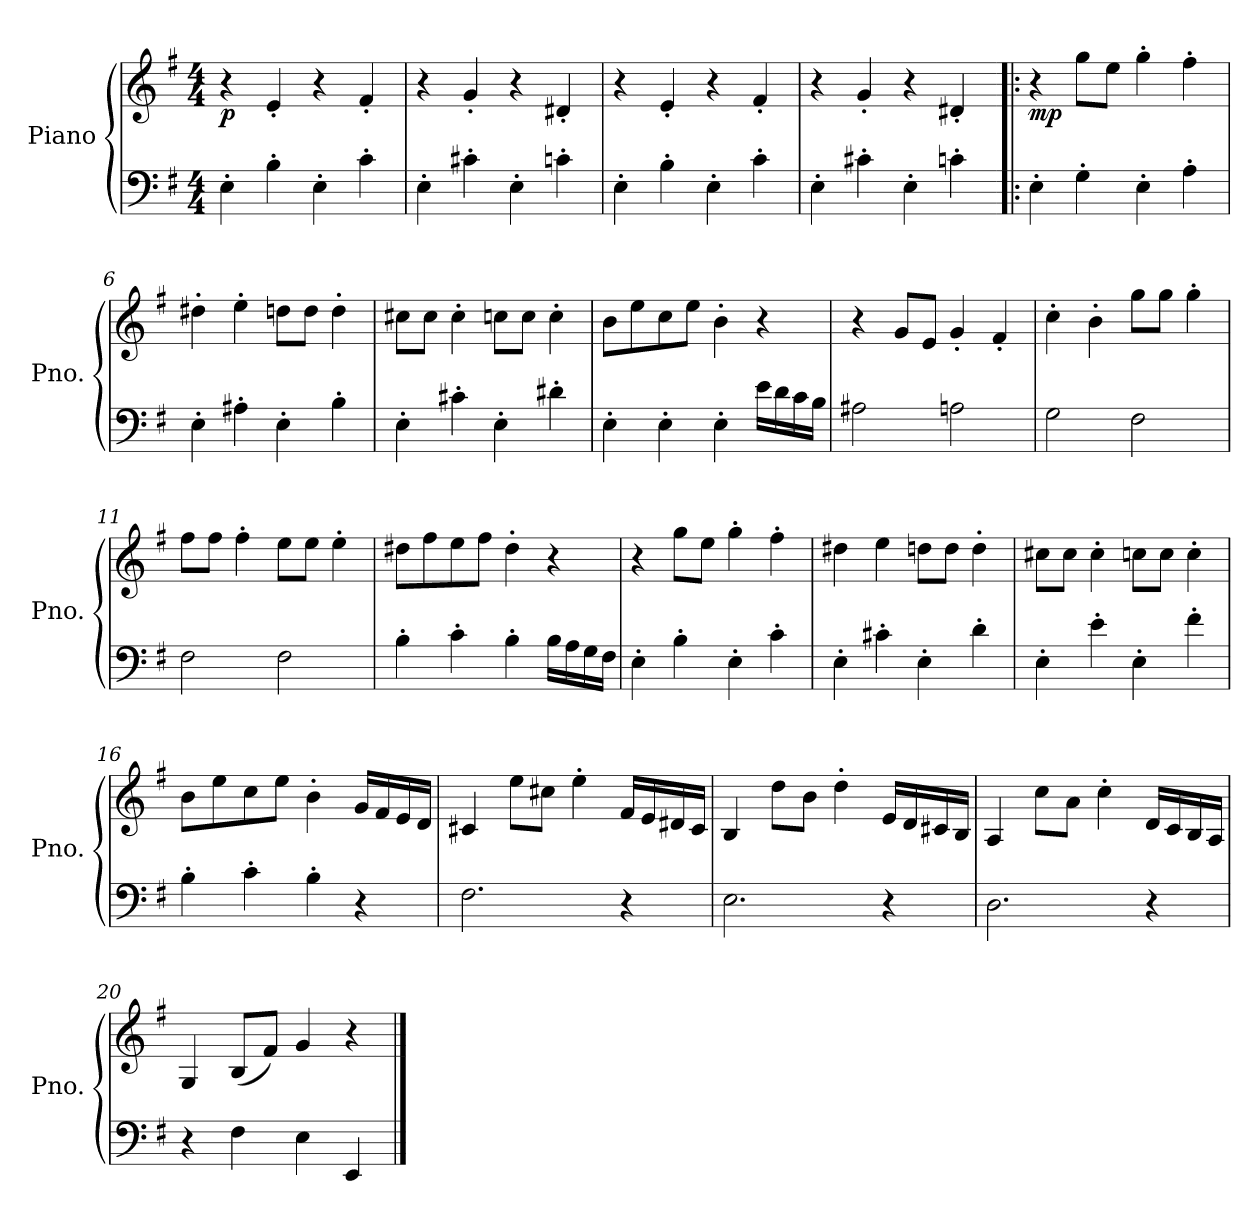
**kern	**kern	**dynam
*part1	*part1	*part1
*staff2	*staff1	*staff1/2
*I"Piano	*	*
*I'Pno.	*	*
*clefF4	*clefG2	*
*k[f#]	*k[f#]	*
*M4/4	*M4/4	*
=1	=1	=1
!	!	!LO:DY:b
4E'\	4r	p
4B'\	4e'/	.
4E'\	4r	.
4c'\	4f#'/	.
=2	=2	=2
4E'\	4r	.
4c#X'\	4g'/	.
4E'\	4r	.
4cn'\	4d#X'/	.
=3	=3	=3
4E'\	4r	.
4B'\	4e'/	.
4E'\	4r	.
4c'\	4f#'/	.
!!LO:LB:g=z
=4	=4	=4
4E'\	4r	.
4c#X'\	4g'/	.
4E'\	4r	.
4cn'\	4d#X'/	.
=5!|:	=5!|:	=5!|:
!	!	!LO:DY:b
4E'\	4r	mp
4G'\	8gg\L	.
.	8ee\J	.
4E'\	4gg'\	.
4A'\	4ff#'\	.
=6	=6	=6
4E'\	4dd#X'\	.
4A#X'\	4ee'\	.
4E'\	8ddn\L	.
.	8dd\J	.
4B'\	4dd'\	.
!!LO:LB:g=z
=7	=7	=7
4E'\	8cc#X\L	.
.	8cc#\J	.
4c#X'\	4cc#'\	.
4E'\	8ccn\L	.
.	8cc\J	.
4d#X'\	4cc'\	.
=8	=8	=8
4E'\	8b\L	.
.	8ee\	.
4E'\	8cc\	.
.	8ee\J	.
4E'\	4b'\	.
16e\LL	4r	.
16d\	.	.
16c\	.	.
16B\JJ	.	.
=9	=9	=9
2A#X\	4r	.
.	8g/L	.
.	8e/J	.
2An\	4g'/	.
.	4f#'/	.
!!LO:PB:g=z
=10	=10	=10
2G\	4cc'\	.
.	4b'\	.
2F#\	8gg\L	.
.	8gg\J	.
.	4gg'\	.
=11	=11	=11
2F#\	8ff#\L	.
.	8ff#\J	.
.	4ff#'\	.
2F#\	8ee\L	.
.	8ee\J	.
.	4ee'\	.
=12	=12	=12
4B'\	8dd#X\L	.
.	8ff#\	.
4c'\	8ee\	.
.	8ff#\J	.
4B'\	4dd#'\	.
16B\LL	4r	.
16A\	.	.
16G\	.	.
16F#\JJ	.	.
!!LO:LB:g=z
=13	=13	=13
4E'\	4r	.
4B'\	8gg\L	.
.	8ee\J	.
4E'\	4gg'\	.
4c'\	4ff#'\	.
=14	=14	=14
4E'\	4dd#X\	.
4c#X'\	4ee\	.
4E'\	8ddn\L	.
.	8dd\J	.
4d'\	4dd'\	.
=15	=15	=15
4E'\	8cc#X\L	.
.	8cc#\J	.
4e'\	4cc#'\	.
4E'\	8ccn\L	.
.	8cc\J	.
4f#'\	4cc'\	.
!!LO:LB:g=z
=16	=16	=16
4B'\	8b\L	.
.	8ee\	.
4c'\	8cc\	.
.	8ee\J	.
4B'\	4b'\	.
4r	16g/LL	.
.	16f#/	.
.	16e/	.
.	16d/JJ	.
=17	=17	=17
2.F#\	4c#X/	.
.	8ee\L	.
.	8cc#X\J	.
.	4ee'\	.
4r	16f#/LL	.
.	16e/	.
.	16d#X/	.
.	16c#/JJ	.
=18	=18	=18
2.E\	4B/	.
.	8dd\L	.
.	8b\J	.
.	4dd'\	.
4r	16e/LL	.
.	16d/	.
.	16c#X/	.
.	16B/JJ	.
!!LO:LB:g=z
=19	=19	=19
2.D\	4A/	.
.	8cc\L	.
.	8a\J	.
.	4cc'\	.
4r	16d/LL	.
.	16c/	.
.	16B/	.
.	16A/JJ	.
=20	=20	=20
4r	4G/	.
4F#\	(8B/L	.
.	8f#/J)	.
4E\	4g/	.
4EE/	4r	.
==	==	==
*-	*-	*-
